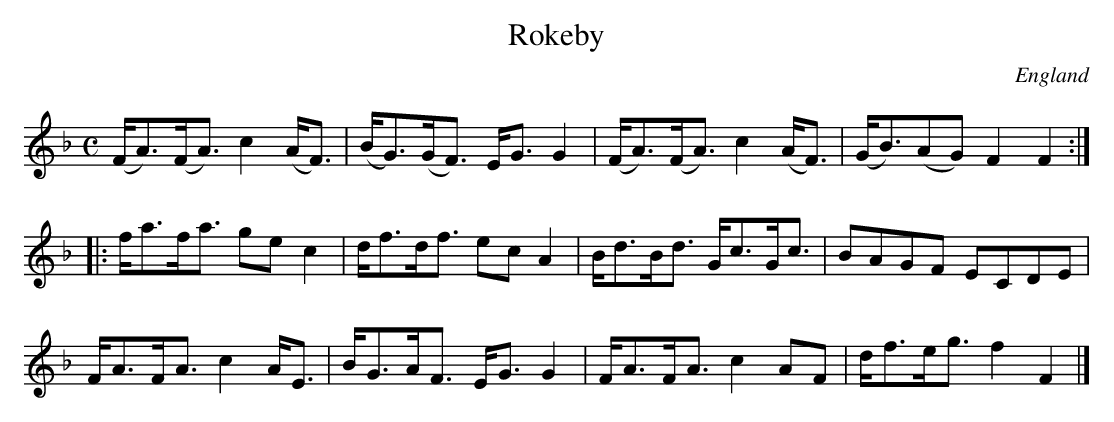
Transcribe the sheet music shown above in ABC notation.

X:1
T:Rokeby
L:1/8
M:C
O:England
K:F
(F<A)(F<A) c2 (A<F) | (B<G)(G<F) E<G G2 | (F<A)(F<A) c2 (A<F) | (G<B)(AG) F2F2 ::
f<af<a gec2 | d<fd<f ecA2 | B<dB<d G<cG<c | BAGF ECDE |
F<AF<A c2A<E | B<GA<F E<GG2 | F<AF<A c2AF | d<fe<g f2F2 |]
